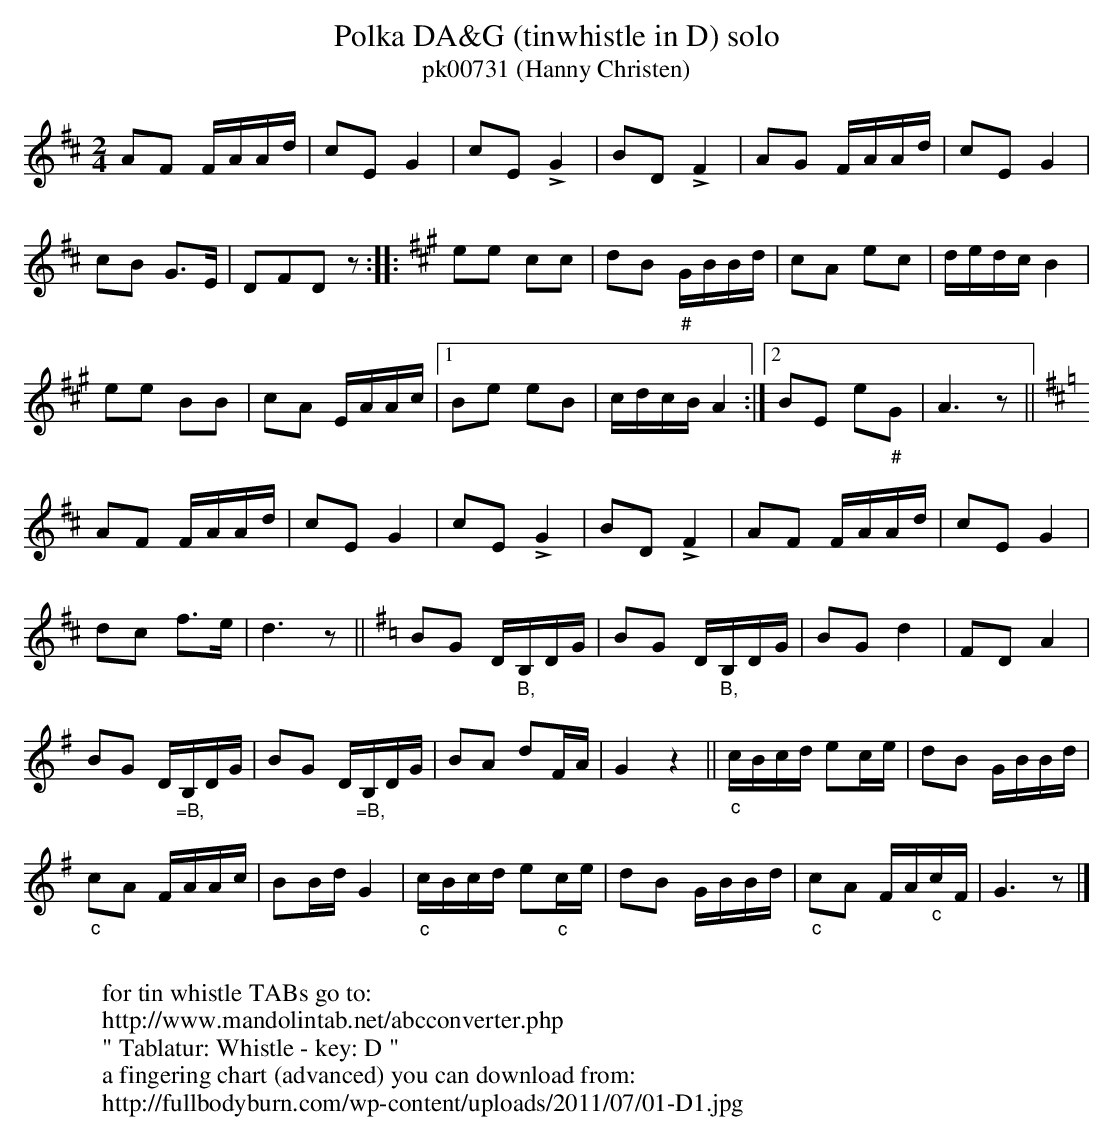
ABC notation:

X:1
T:Polka DA&G (tinwhistle in D) solo
T: pk00731 (Hanny Christen)
M:2/4
L:1/8
K:D transpose=12
AF F/2A/2A/2d/2 | cEG2 | cE!>!G2 | BD!>!F2 | AG F/2A/2A/2d/2 | cEG2 |
cB G>E | DFDz :: [K:A] ee cc | dB "_#"G/2B/2B/2d/2 | cA ec | d/2e/2d/2c/2B2 |
ee BB | cA E/2A/2A/2c/2 |1 Be eB | c/2d/2c/2B/2A2 :|2 BE e"_#"G | A3z || [K:D]
AF F/2A/2A/2d/2 | cEG2 | cE!>!G2 | BD!>!F2 | AF F/2A/2A/2d/2 | cEG2 |
dc f>e | d3z || [K:G] [L:1/16] B2G2 D"_B,"B,DG | B2G2 D"_B,"B,DG | B2G2d4 | F2D2A4 |
B2G2 D"_=B,"B,DG | B2G2 D"_=B,"B,DG | B2A2 d2FA | G4z4 || "_c"cBcd e2ce | d2B2 GBBd |
"_c"c2A2 FAAc | B2BdG4 | "_c"cBcd e2"_c"ce | d2B2 GBBd | "_c"c2A2 FA"_c"cF | G6z2 |]
W:
W:for tin whistle TABs go to:
W:http://www.mandolintab.net/abcconverter.php
W:" Tablatur: Whistle - key: D "
W:a fingering chart (advanced) you can download from:
W:http://fullbodyburn.com/wp-content/uploads/2011/07/01-D1.jpg
